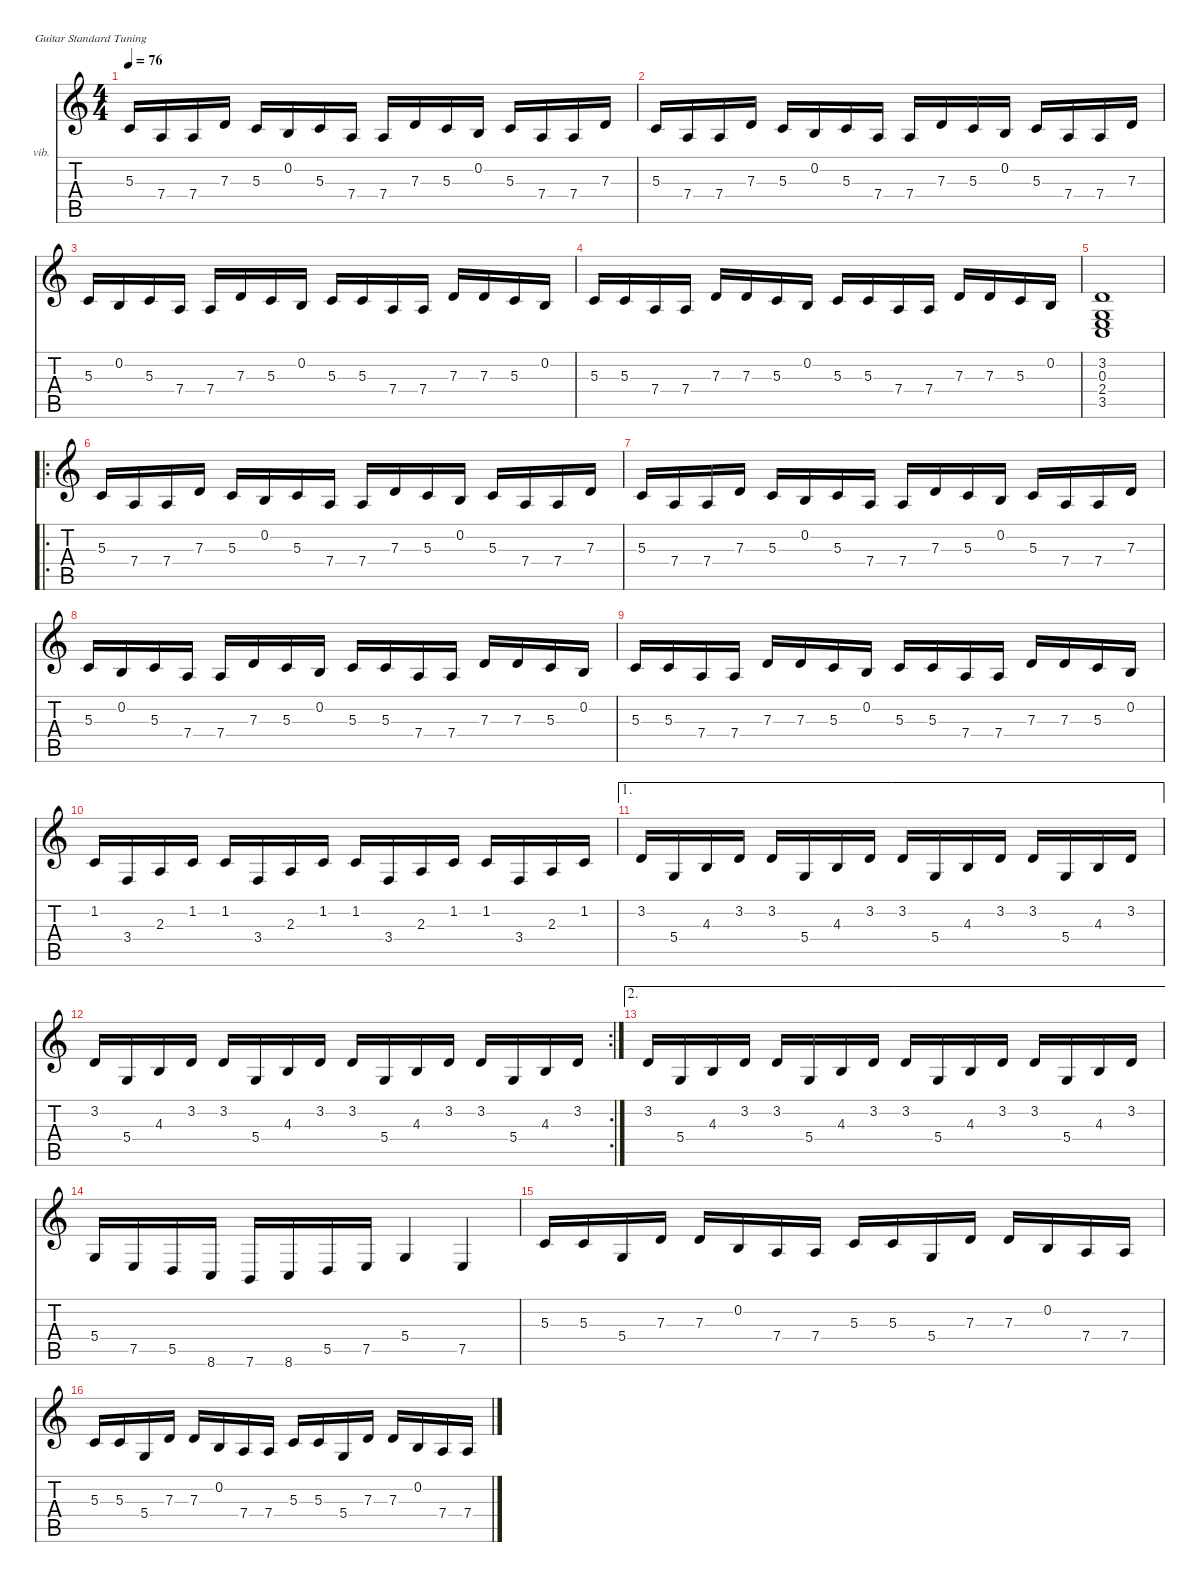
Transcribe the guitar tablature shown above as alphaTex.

\defaultSystemsLayout 4
\hideDynamics
\bracketExtendMode nobrackets
\firstSystemTrackNameOrientation horizontal
\otherSystemsTrackNameOrientation horizontal
\track ("¼üÅÌ1" "vib.") {instrument vibraphone}
\staff {score tabs}
\tuning (E4 B3 G3 D3 A2 E2)
\ts (4 4)
\beaming (8 2 2 2 2)
\tempo 76
\clef g2
\ks c
5.3.16{dy f instrument vibraphone} 7.4.16 7.4.16 7.3.16 5.3.16 0.2.16 5.3.16 7.4.16 7.4.16 7.3.16 5.3.16 0.2.16 5.3.16 7.4.16 7.4.16 7.3.16 |
5.3.16 7.4.16 7.4.16 7.3.16 5.3.16 0.2.16 5.3.16 7.4.16 7.4.16 7.3.16 5.3.16 0.2.16 5.3.16 7.4.16 7.4.16 7.3.16 |
5.3.16 0.2.16 5.3.16 7.4.16 7.4.16 7.3.16 5.3.16 0.2.16 5.3.16 5.3.16 7.4.16 7.4.16 7.3.16 7.3.16 5.3.16 0.2.16 |
5.3.16 5.3.16 7.4.16 7.4.16 7.3.16 7.3.16 5.3.16 0.2.16 5.3.16 5.3.16 7.4.16 7.4.16 7.3.16 7.3.16 5.3.16 0.2.16 |
(3.2 0.3 2.4 3.5).1 |
\ro
5.3.16 7.4.16 7.4.16 7.3.16 5.3.16 0.2.16 5.3.16 7.4.16 7.4.16 7.3.16 5.3.16 0.2.16 5.3.16 7.4.16 7.4.16 7.3.16 |
5.3.16 7.4.16 7.4.16 7.3.16 5.3.16 0.2.16 5.3.16 7.4.16 7.4.16 7.3.16 5.3.16 0.2.16 5.3.16 7.4.16 7.4.16 7.3.16 |
5.3.16 0.2.16 5.3.16 7.4.16 7.4.16 7.3.16 5.3.16 0.2.16 5.3.16 5.3.16 7.4.16 7.4.16 7.3.16 7.3.16 5.3.16 0.2.16 |
5.3.16 5.3.16 7.4.16 7.4.16 7.3.16 7.3.16 5.3.16 0.2.16 5.3.16 5.3.16 7.4.16 7.4.16 7.3.16 7.3.16 5.3.16 0.2.16 |
1.2.16 3.4.16 2.3.16 1.2.16 1.2.16 3.4.16 2.3.16 1.2.16 1.2.16 3.4.16 2.3.16 1.2.16 1.2.16 3.4.16 2.3.16 1.2.16 |
\ae 1
3.2.16 5.4.16 4.3.16 3.2.16 3.2.16 5.4.16 4.3.16 3.2.16 3.2.16 5.4.16 4.3.16 3.2.16 3.2.16 5.4.16 4.3.16 3.2.16 |
\rc 2
3.2.16 5.4.16 4.3.16 3.2.16 3.2.16 5.4.16 4.3.16 3.2.16 3.2.16 5.4.16 4.3.16 3.2.16 3.2.16 5.4.16 4.3.16 3.2.16 |
\ae 2
3.2.16 5.4.16 4.3.16 3.2.16 3.2.16 5.4.16 4.3.16 3.2.16 3.2.16 5.4.16 4.3.16 3.2.16 3.2.16 5.4.16 4.3.16 3.2.16 |
5.4.16 7.5.16 5.5.16 8.6.16 7.6.16 8.6.16 5.5.16 7.5.16 5.4.4 7.5.4 |
5.3.16 5.3.16 5.4.16 7.3.16 7.3.16 0.2.16 7.4.16 7.4.16 5.3.16 5.3.16 5.4.16 7.3.16 7.3.16 0.2.16 7.4.16 7.4.16 |
5.3.16 5.3.16 5.4.16 7.3.16 7.3.16 0.2.16 7.4.16 7.4.16 5.3.16 5.3.16 5.4.16 7.3.16 7.3.16 0.2.16 7.4.16 7.4.16
